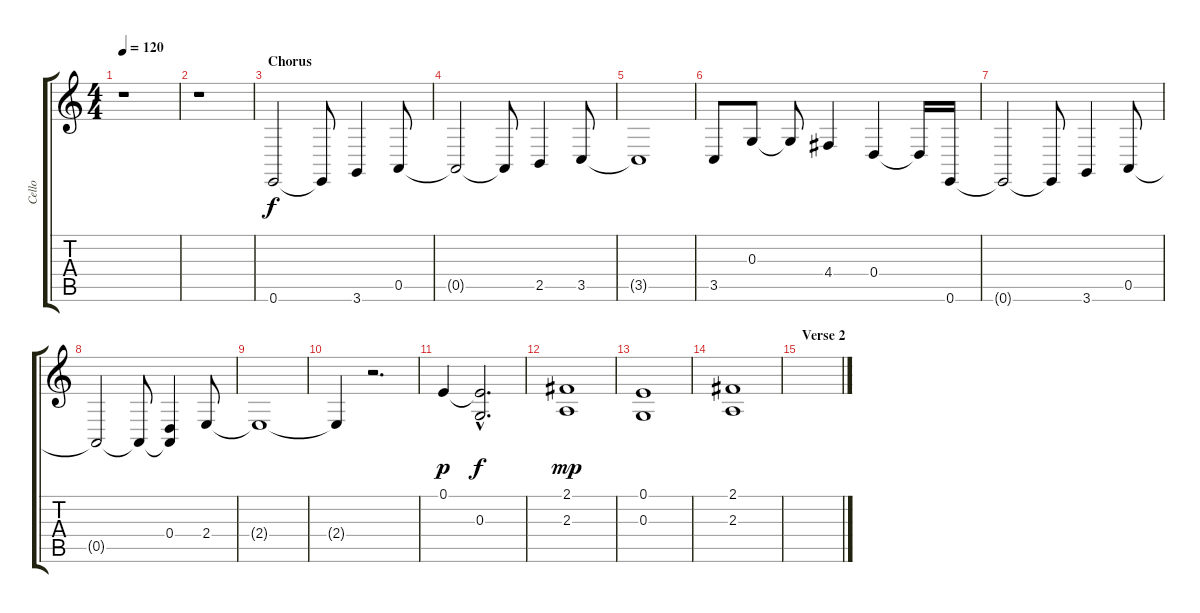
\track ("Cello" "Cello") {instrument cello}
\staff {score tabs}
\tuning (E4 B3 G3 D3 A2 E2) {hide}
\ts (4 4)
\tempo 120
\clef g2
\ks c
r.1{dy f} |
r.1 |
\section ("" "Chorus")
0.6.2 0.6{t}.8 3.6.4 0.5.8 |
0.5{t}.2 0.5{t}.8 2.5.4 3.5.8 |
3.5{t}.1 |
3.5.8 0.3.8 0.3{t}.8{volume 9} 4.4.4{volume 9} 0.4.4{volume 9} 0.4{t}.16 0.6.16{volume 9} |
0.6{t}.2{volume 7} 0.6{t}.8 3.6.4 0.5.8 |
0.5{t}.2 0.5{t}.8 (0.4 0.5{t}).4 2.4.8 |
2.4{t}.1 |
2.4{t}.4 r.2{d} |
0.1.4{dy p} (0.1{hac t} 0.3{hac}).2{d dy f} |
(2.1 2.3).1{dy mp} |
(0.1 0.3).1 |
(2.1 2.3).1 |
\section ("" "Verse 2")
